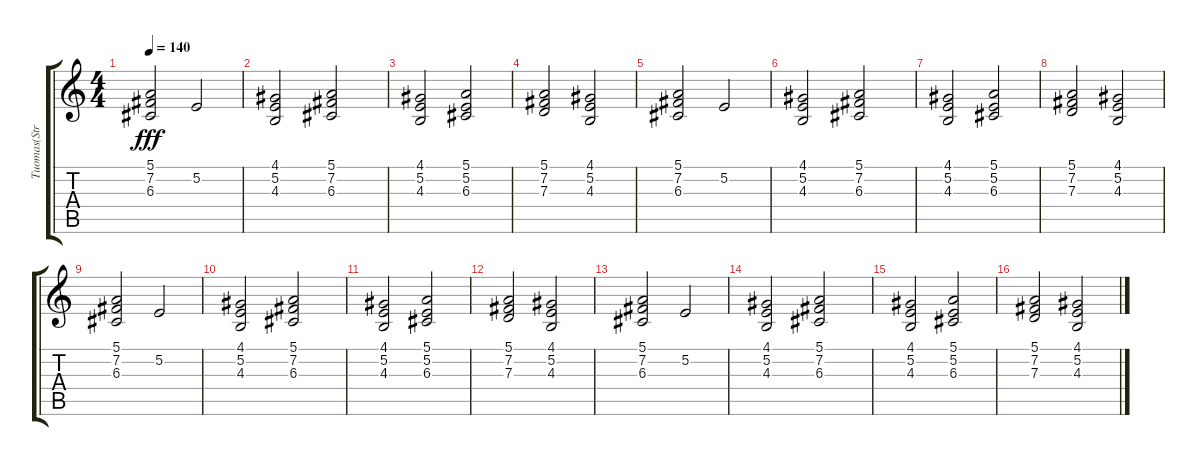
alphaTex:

\track ("Tuomas(Strings)" "Tuomas(Str") {instrument stringensemble1}
\staff {score tabs}
\tuning (E4 B3 G3 D3 A2 E2) {hide}
\ts (4 4)
\tempo 140
\clef g2
\ks c
(5.1 7.2 6.3).2{dy fff} 5.2.2 |
(4.1 5.2 4.3).2 (5.1 7.2 6.3).2 |
(4.1 5.2 4.3).2 (5.1 5.2 6.3).2 |
(5.1 7.2 7.3).2 (4.1 5.2 4.3).2 |
(5.1 7.2 6.3).2 5.2.2 |
(4.1 5.2 4.3).2 (5.1 7.2 6.3).2 |
(4.1 5.2 4.3).2 (5.1 5.2 6.3).2 |
(5.1 7.2 7.3).2 (4.1 5.2 4.3).2 |
(5.1 7.2 6.3).2{volume 13} 5.2.2{volume 12} |
(4.1 5.2 4.3).2{volume 12} (5.1 7.2 6.3).2{volume 11} |
(4.1 5.2 4.3).2{volume 10} (5.1 5.2 6.3).2{volume 10} |
(5.1 7.2 7.3).2{volume 10} (4.1 5.2 4.3).2{volume 9} |
(5.1 7.2 6.3).2{volume 8} 5.2.2{volume 8} |
(4.1 5.2 4.3).2{volume 7} (5.1 7.2 6.3).2{volume 7} |
(4.1 5.2 4.3).2{volume 6} (5.1 5.2 6.3).2{volume 6} |
(5.1 7.2 7.3).2{volume 5} (4.1 5.2 4.3).2{volume 5}
